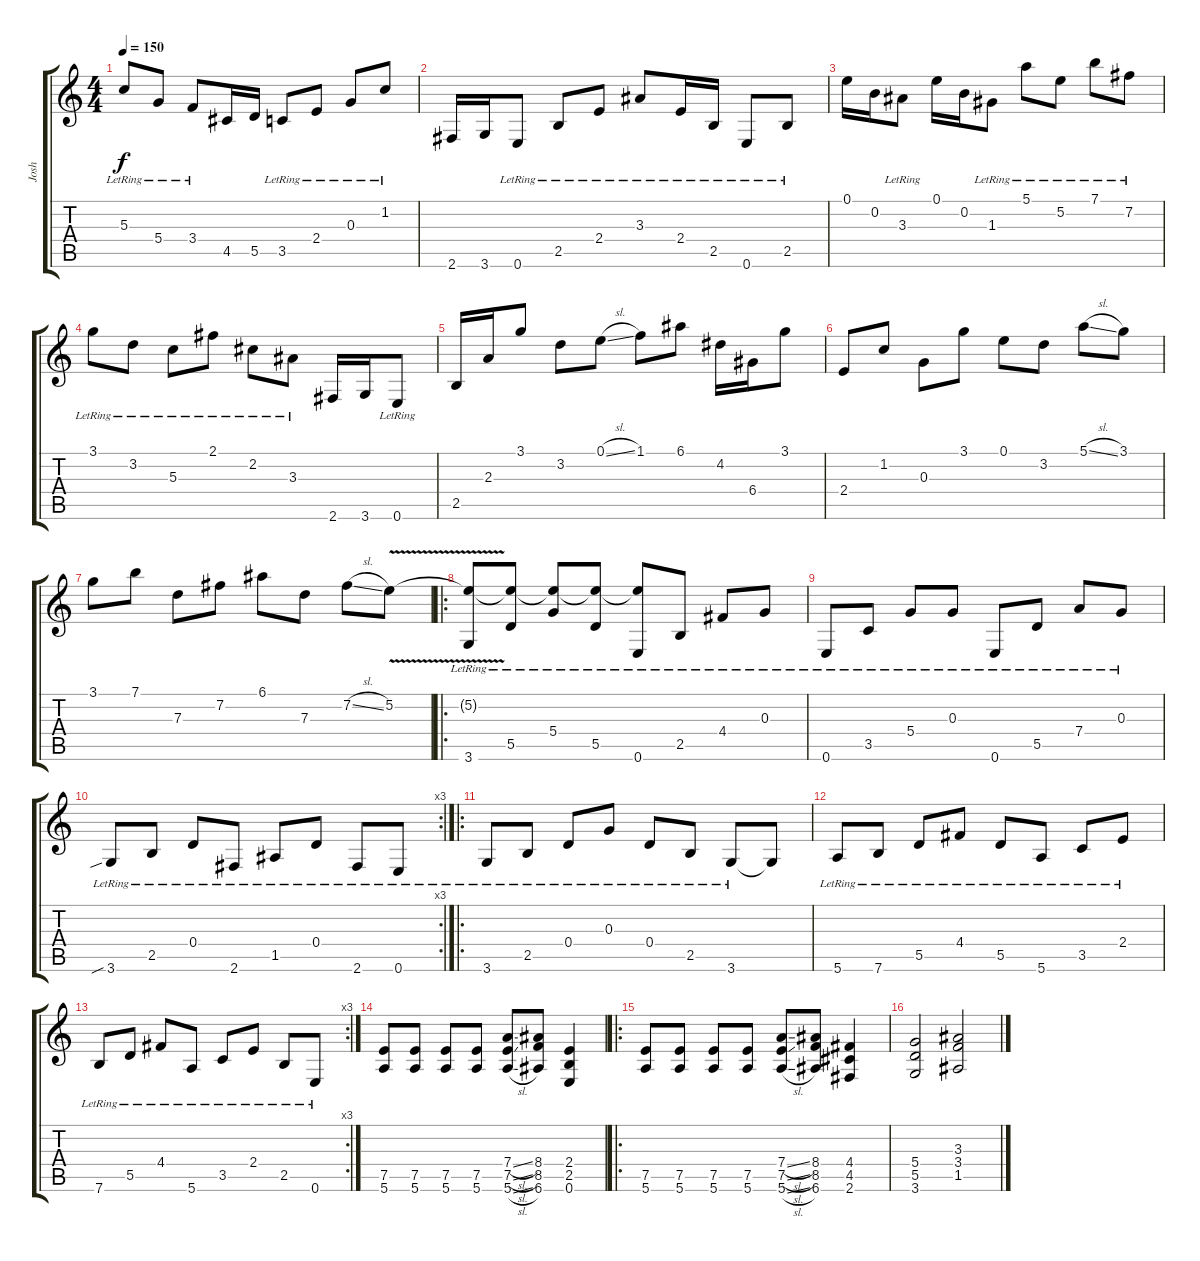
\track ("Josh" "Josh") {instrument distortionguitar}
\staff {score tabs}
\tuning (E4 B3 G3 D3 A2 E2) {hide}
\ts (4 4)
\tempo 150
\clef g2
\ks c
5.3{lr}.8{dy f instrument acousticguitarnylon} 5.4{lr}.8 3.4{lr}.8 4.5.16 5.5.16 3.5{lr}.8 2.4{lr}.8 0.3{lr}.8 1.2{lr}.8 |
2.6.16 3.6.16 0.6{lr}.8 2.5{lr}.8 2.4{lr}.8 3.3{lr}.8 2.4{lr}.16 2.5{lr}.16 0.6{lr}.8 2.5{lr}.8 |
0.1.16 0.2.16 3.3{lr}.8 0.1.16 0.2.16 1.3{lr}.8 5.1{lr}.8 5.2{lr}.8 7.1{lr}.8 7.2{lr}.8 |
3.1{lr}.8 3.2{lr}.8 5.3{lr}.8 2.1{lr}.8 2.2{lr}.8 3.3{lr}.8 2.6.16 3.6.16 0.6{lr}.8 |
2.5.16{instrument distortionguitar} 2.3.16 3.1.8 3.2.8 0.1{sl}.8 1.1.8 6.1.8 4.2.16 6.4.16 3.1.8 |
2.4.8 1.2.8 0.3.8 3.1.8 0.1.8 3.2.8 5.1{sl}.8 3.1.8 |
3.1.8 7.1.8 7.3.8 7.2.8 6.1.8 7.3.8 7.2{sl}.8 5.2{v}.8 |
\ro
(5.2{t} 3.6{lr}).8{instrument acousticguitarnylon} (5.2{t} 5.5{lr}).8 (5.2{t} 5.4{lr}).8 (5.2{t} 5.5{lr}).8 (5.2{t} 0.6{lr}).8 2.5{lr}.8 4.4{lr}.8 0.3{lr}.8 |
0.6{lr}.8 3.5{lr}.8 5.4{lr}.8 0.3{lr}.8 0.6{lr}.8 5.5{lr}.8 7.4{lr}.8 0.3{lr}.8 |
\rc 3
3.6{sib lr}.8 2.5{lr}.8 0.4{lr}.8 2.6{lr}.8 1.5{lr}.8 0.4{lr}.8 2.6{lr}.8 0.6{lr}.8 |
\ro
3.6{lr}.8 2.5{lr}.8 0.4{lr}.8 0.3{lr}.8 0.4{lr}.8 2.5{lr}.8 3.6{lr}.8 3.6{t}.8 |
5.6{lr}.8 7.6{lr}.8 5.5{lr}.8 4.4{lr}.8 5.5{lr}.8 5.6{lr}.8 3.5{lr}.8 2.4{lr}.8 |
\rc 3
7.6{lr}.8 5.5{lr}.8 4.4{lr}.8 5.6{lr}.8 3.5{lr}.8 2.4{lr}.8 2.5{lr}.8 0.6{lr}.8 |
(7.5 5.6).8{instrument distortionguitar} (7.5 5.6).8 (7.5 5.6).8 (7.5 5.6).8 (7.4{sl} 7.5{sl} 5.6{sl}).8 (8.4 8.5 6.6).8 (2.4 2.5 0.6).4 |
\ro
(7.5 5.6).8 (7.5 5.6).8 (7.5 5.6).8 (7.5 5.6).8 (7.4{sl} 7.5{sl} 5.6{sl}).8 (8.4 8.5 6.6).8 (4.4 4.5 2.6).4 |
(5.4 5.5 3.6).2 (3.3 3.4 1.5).2
